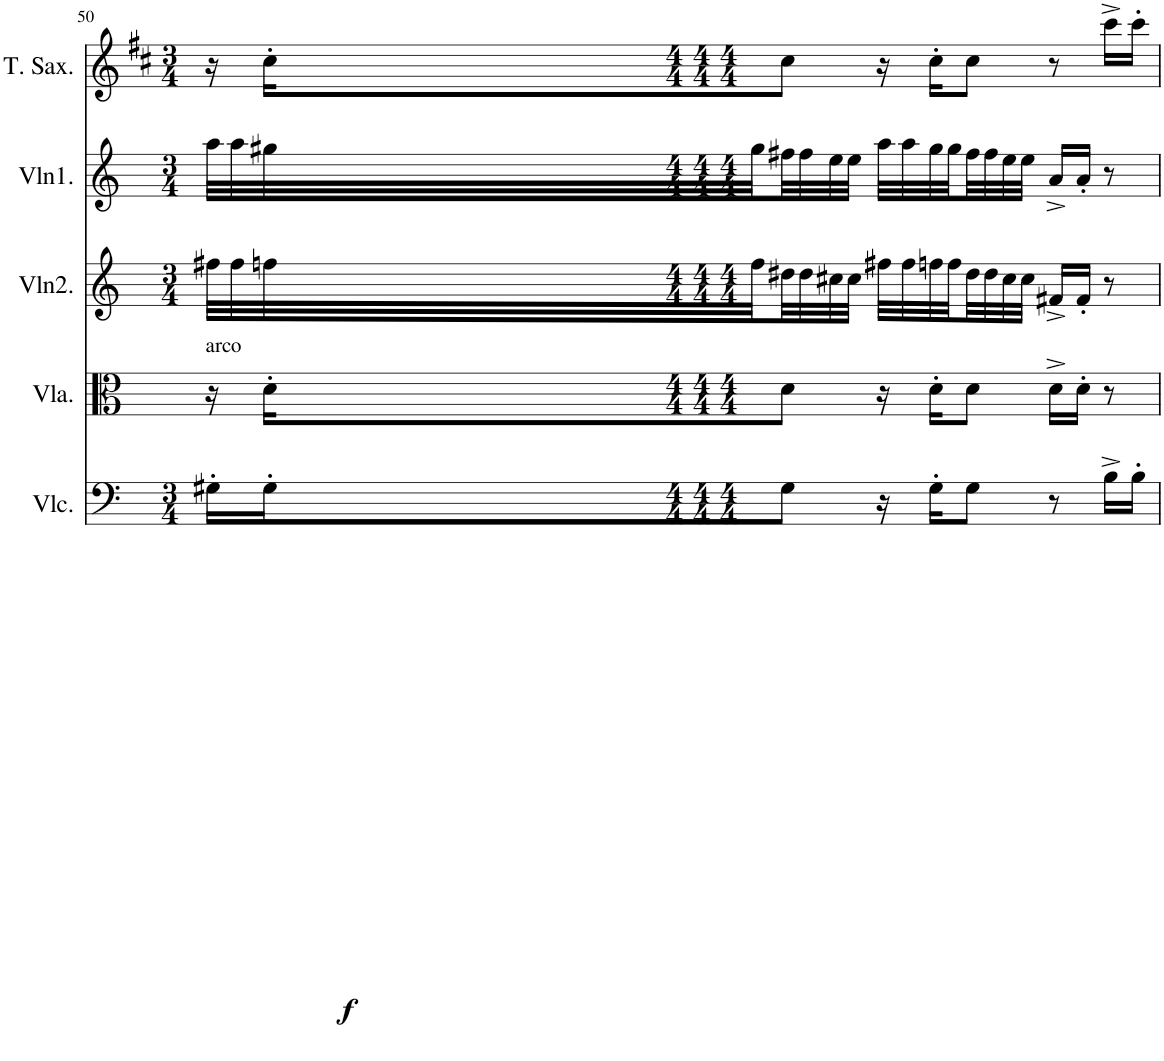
**kern	**dynam	**kern	**kern	**kern	**kern
*part5	*part5	*part4	*part3	*part2	*part1
*staff5	*staff5	*staff4	*staff3	*staff2	*staff1
*I"Violoncello	*	*I"Viola	*I"Violin2	*I"Violin1	*I"Tenor Saxophone
*I'Vlc.	*	*I'Vla.	*I'Vln2.	*I'Vln1.	*I'T. Sax.
!!LO:PB:g=z
*clefF4	*	*clefC3	*clefG2	*clefG2	*clefG2
*	*	*	*	*	*Trd8c14
*k[]	*	*k[]	*k[]	*k[]	*k[f#c#]
*M3/4	*	*M3/4	*M3/4	*M3/4	*M3/4
=50	=50	=50	=50	=50	=50
!	!	!LO:TX:a:t=arco	!	!	!
!	!LO:DY:b	!	!	!	!
16G#X'\LL	f	16r	32ff#X\LLL	32aa\LLL	16r
.	.	.	32ff#\	32aa\	.
16G#'\J	.	16d'\KL	32ffn\	32gg#X\	16cc#'\KL
.	.	.	32ff\	32gg#\	.
8G#\J	.	8d\J	32dd#X\	32ff#X\	8cc#\J
.	.	.	32dd#\	32ff#\	.
.	.	.	32cc#X\	32ee\	.
.	.	.	32cc#\JJJ	32ee\JJJ	.
16r	.	16r	32ff#X\LLL	32aa\LLL	16r
.	.	.	32ff#\	32aa\	.
16G#'\KL	.	16d'\KL	32ffn\	32gg#\	16cc#'\KL
.	.	.	32ff\	32gg#\	.
8G#\J	.	8d\J	32dd#\	32ff#\	8cc#\J
.	.	.	32dd#\	32ff#\	.
.	.	.	32cc#\	32ee\	.
.	.	.	32cc#\JJJ	32ee\JJJ	.
8r	.	16d^\LL	16f#X^/LL	16a^/LL	8r
.	.	16d'\JJ	16f#'/JJ	16a'/JJ	.
16B^\LL	.	8r	8r	8r	16ccc#^\LL
16B'\JJ	.	.	.	.	16ccc#'\JJ
=	=	=	=	=	=
*-	*-	*-	*-	*-	*-
